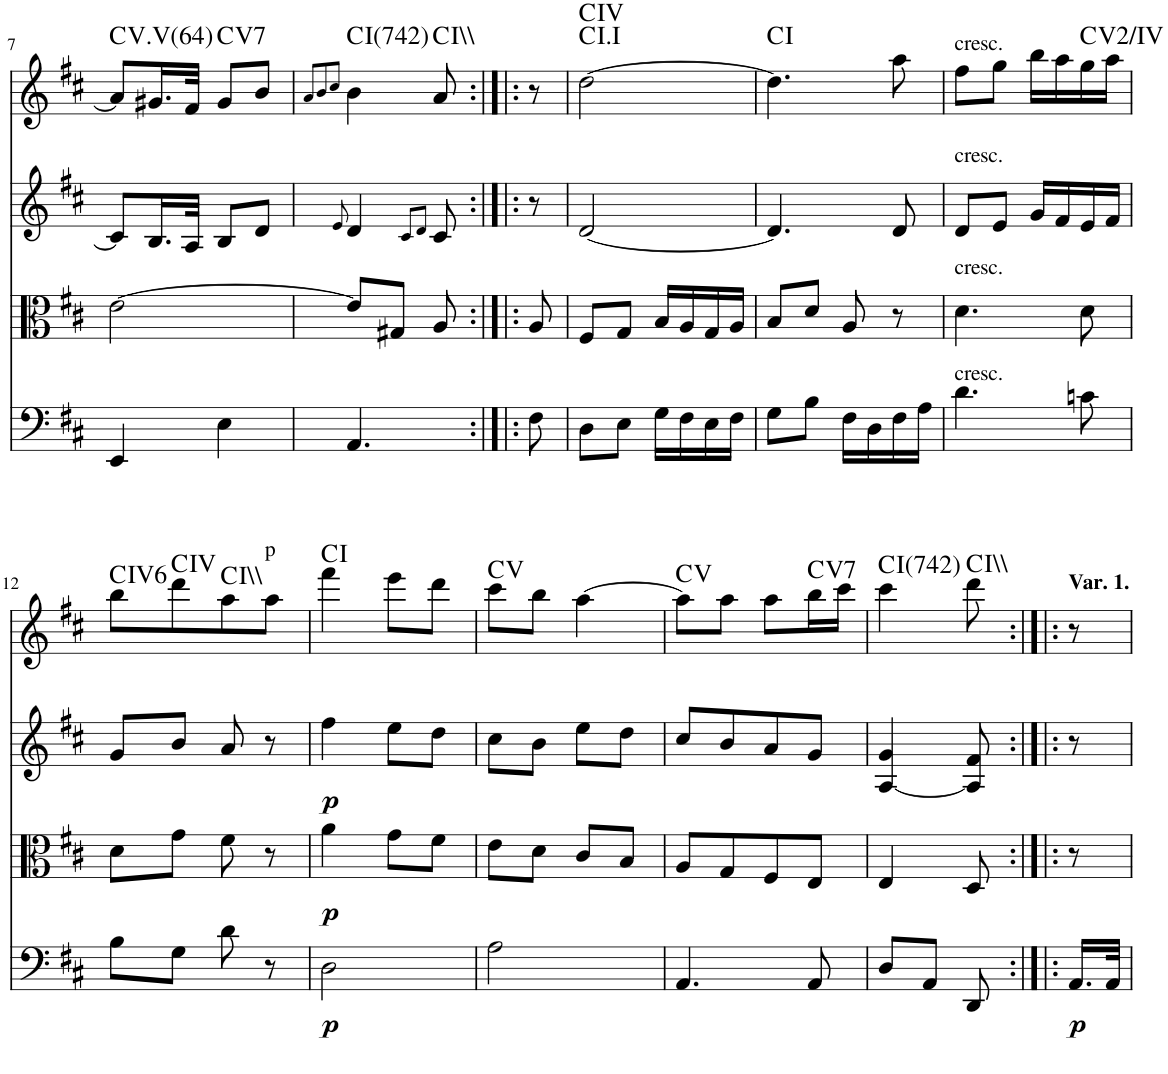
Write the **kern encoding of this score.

**kern	**dynam	**kern	**dynam	**kern	**dynam	**kern	**harte
*part4	*part4	*part3	*part3	*part2	*part2	*part1	*part1
*staff4	*staff4	*staff3	*staff3	*staff2	*staff2	*staff1	*
*I"Violoncello	*	*I"Viola	*	*I"Violin 2	*	*I"Violin 1	*
*I'Vc	*	*I'Vla	*	*I'Vln	*	*I'Vln	*
!!LO:PB:g=z
*clefF4	*	*clefC3	*	*clefG2	*	*clefG2	*
*k[f#c#]	*	*k[f#c#]	*	*k[f#c#]	*	*k[f#c#]	*
*D:	*	*D:	*	*D:	*	*D:	*
*M2/4	*	*M2/4	*	*M2/4	*	*M2/4	*
=7	=7	=7	=7	=7	=7	=7	=7
!	!	!	!	!	!	!	!LO:H:kt=64
4EE/	.	[2e\	.	8c#/L]	.	8a/L]	C:maj
.	.	.	.	16.B/L	.	16.g#X/L	.
.	.	.	.	32A/JJk	.	32f#/JJk	.
!	!	!	!	!	!	!	!LO:H:kt=7
4E\	.	.	.	8B/L	.	8g#/L	C:7
.	.	.	.	8d/J	.	8b/J	.
=8	=8	=8	=8	=8	=8	=8	=8
.	.	.	.	.	.	8qa/L	.
.	.	.	.	.	.	8qb/	.
.	.	.	.	8qe/	.	8qcc#/J	.
!	!	!	!	!	!	!	!LO:H:kt=742
4.AA/	.	8e/L]	.	4d/	.	4b\	C:maj
.	.	8G#X/J	.	.	.	.	.
.	.	.	.	8qc#/L	.	.	.
.	.	.	.	8qd/J	.	.	.
.	.	8A/	.	8c#/	.	8a/	C:maj
=8X1:|!|:	=8X1:|!|:	=8X1:|!|:	=8X1:|!|:	=8X1:|!|:	=8X1:|!|:	=8X1:|!|:	=8X1:|!|:
8F#\	.	8A/	.	8r	.	8r	.
=9	=9	=9	=9	=9	=9	=9	=9
8D\L	.	8F#/L	.	[2d/	.	[2dd\	C:maj C:maj
8E\J	.	8G/J	.	.	.	.	.
16G\LL	.	16B/LL	.	.	.	.	.
16F#\	.	16A/	.	.	.	.	.
16E\	.	16G/	.	.	.	.	.
16F#\JJ	.	16A/JJ	.	.	.	.	.
=10	=10	=10	=10	=10	=10	=10	=10
8G\L	.	8B/L	.	4.d/]	.	4.dd\]	C:maj
8B\J	.	8d/J	.	.	.	.	.
16F#\LL	.	8A/	.	.	.	.	.
16D\	.	.	.	.	.	.	.
16F#\	.	8r	.	8d/	.	8aa\	.
16A\JJ	.	.	.	.	.	.	.
=11	=11	=11	=11	=11	=11	=11	=11
!	!	!	!	!	!	!LO:TX:a:t=cresc.	!
!	!	!	!	!LO:TX:a:t=cresc.	!	!	!
!	!	!LO:TX:a:t=cresc.	!	!	!	!	!
!LO:TX:a:t=cresc.	!	!	!	!	!	!	!
4.d\	.	4.d\	.	8d/L	.	8ff#\L	.
.	.	.	.	8e/J	.	8gg\J	.
.	.	.	.	16g/LL	.	16bb\LL	.
.	.	.	.	16f#/	.	16aa\	.
!	!	!	!	!	!	!	!LO:H:kt=2/
8cn\	.	8d\	.	16e/	.	16gg\	C:maj
.	.	.	.	16f#/JJ	.	16aa\JJ	.
!!LO:LB:g=z
=12	=12	=12	=12	=12	=12	=12	=12
!	!	!	!	!	!	!	!LO:H:kt=6
8B\L	.	8d\L	.	8g/L	.	8bb\L	C:maj6
8G\J	.	8g\J	.	8b/J	.	8ddd\	C:maj
8d\	.	8f#\	.	8a/	.	8aa\	C:maj
!	!	!	!	!	!	!LO:TX:a:t=p	!
8r	.	8r	.	8r	.	8aa\J	.
=13	=13	=13	=13	=13	=13	=13	=13
!	!LO:DY:b	!	!LO:DY:b	!	!LO:DY:b	!	!
2D\	p	4a\	p	4ff#\	p	4fff#\	C:maj
.	.	8g\L	.	8ee\L	.	8eee\L	.
.	.	8f#\J	.	8dd\J	.	8ddd\J	.
=14	=14	=14	=14	=14	=14	=14	=14
2A\	.	8e\L	.	8cc#\L	.	8ccc#\L	C:maj
.	.	8d\J	.	8b\J	.	8bb\J	.
.	.	8c#/L	.	8ee\L	.	[4aa\	.
.	.	8B/J	.	8dd\J	.	.	.
=15	=15	=15	=15	=15	=15	=15	=15
4.AA/	.	8A/L	.	8cc#/L	.	8aa\L]	C:maj
.	.	8G/	.	8b/	.	8aa\J	.
.	.	8F#/	.	8a/	.	8aa\L	.
!	!	!	!	!	!	!	!LO:H:kt=7
8AA/	.	8E/J	.	8g/J	.	16bb\L	C:7
.	.	.	.	.	.	16ccc#\JJ	.
=16	=16	=16	=16	=16	=16	=16	=16
!	!	!	!	!	!	!	!LO:H:kt=742
8D/L	.	4E/	.	[4A/ 4g/	.	4ccc#\	C:maj
8AA/J	.	.	.	.	.	.	.
8DD/	.	8D/	.	8A/] 8f#/	.	8ddd\	C:maj
=16X2:|!|:	=16X2:|!|:	=16X2:|!|:	=16X2:|!|:	=16X2:|!|:	=16X2:|!|:	=16X2:|!|:	=16X2:|!|:
!	!	!	!	!	!	!LO:TX:a:B:t=Var. 1.	!
!	!LO:DY:b	!	!	!	!	!	!
16.AA/LL	p	8r	.	8r	.	8r	.
32AA/JJk	.	.	.	.	.	.	.
=	=	=	=	=	=	=	=
*-	*-	*-	*-	*-	*-	*-	*-
